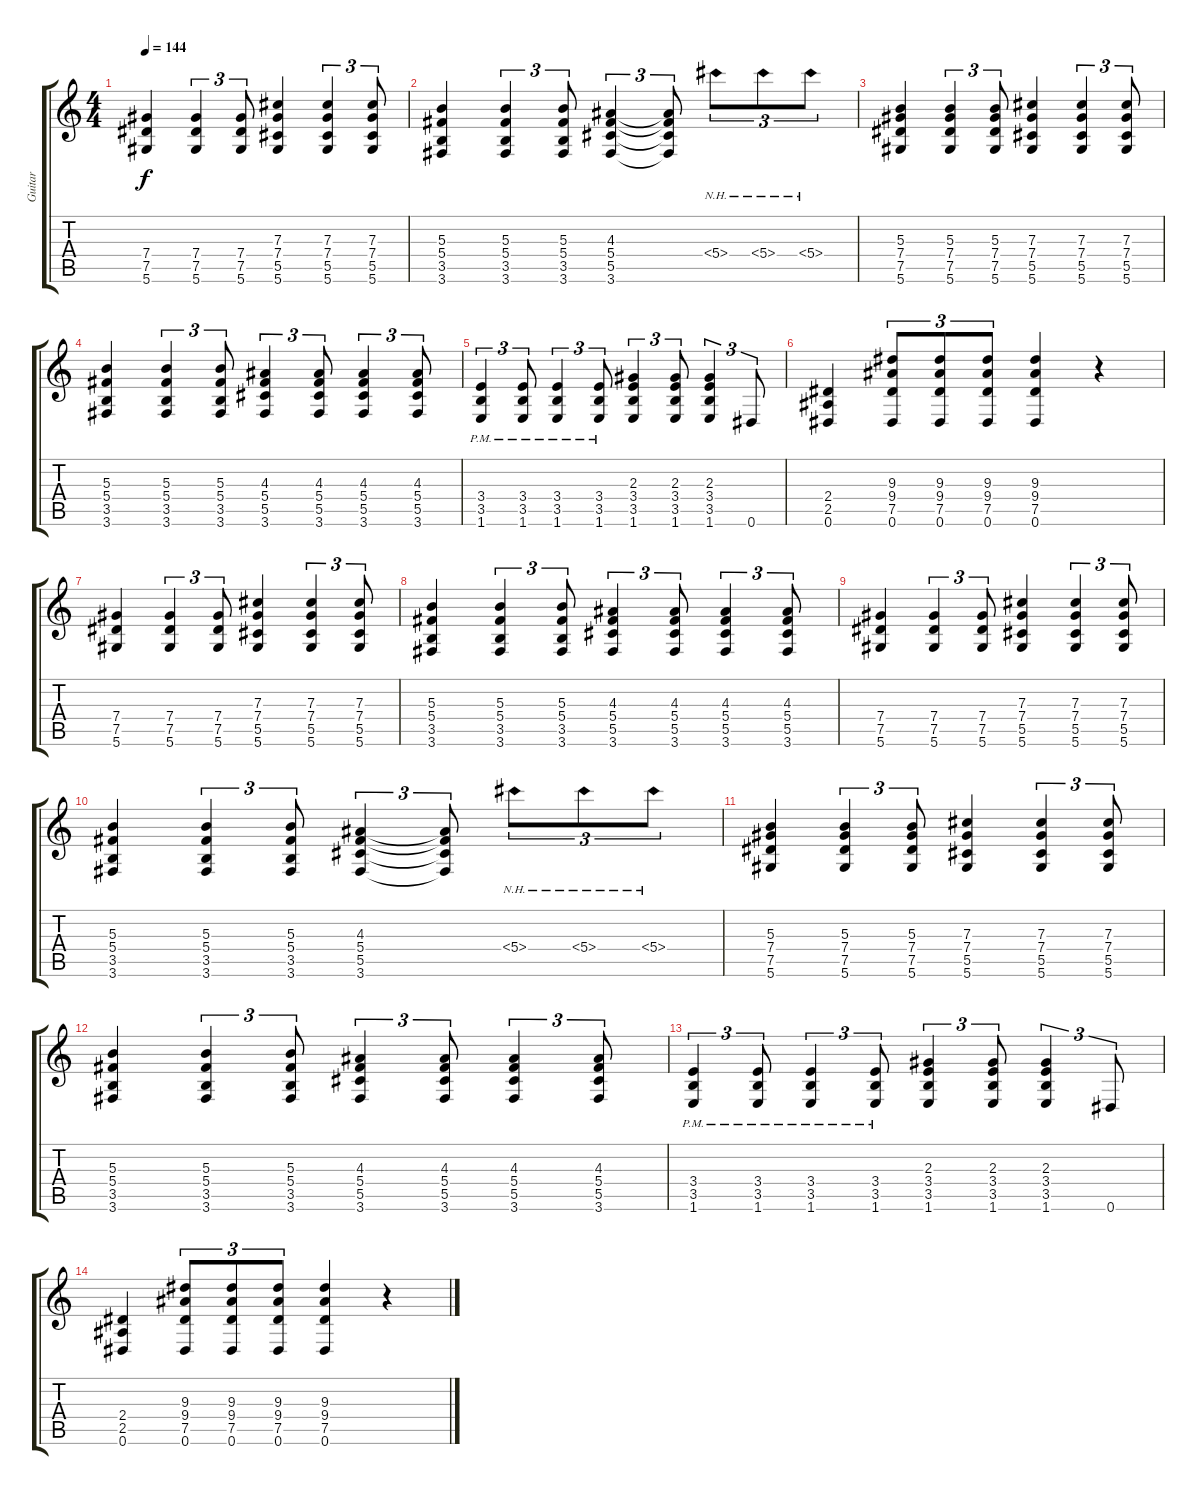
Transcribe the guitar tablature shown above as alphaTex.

\track ("Guitar" "Guitar") {instrument distortionguitar}
\staff {score tabs}
\tuning (Eb4 Bb3 Gb3 Db3 Ab2 Eb2) {hide}
\ts (4 4)
\tempo 144
\clef g2
\ks c
(7.4 7.5 5.6).4{dy f} (7.4 7.5 5.6).4{tu (3 2)} (7.4 7.5 5.6).8{tu (3 2)} (7.3 7.4 5.5 5.6).4 (7.3 7.4 5.5 5.6).4{tu (3 2)} (7.3 7.4 5.5 5.6).8{tu (3 2)} |
(5.3 5.4 3.5 3.6).4 (5.3 5.4 3.5 3.6).4{tu (3 2)} (5.3 5.4 3.5 3.6).8{tu (3 2)} (4.3 5.4 5.5 3.6).4{tu (3 2)} (4.3{t} 5.4{t} 5.5{t} 3.6{t}).8{tu (3 2)} 5.4{nh}.8{tu (3 2)} 5.4{nh}.8{tu (3 2)} 5.4{nh}.8{tu (3 2)} |
(5.3 7.4 7.5 5.6).4 (5.3 7.4 7.5 5.6).4{tu (3 2)} (5.3 7.4 7.5 5.6).8{tu (3 2)} (7.3 7.4 5.5 5.6).4 (7.3 7.4 5.5 5.6).4{tu (3 2)} (7.3 7.4 5.5 5.6).8{tu (3 2)} |
(5.3 5.4 3.5 3.6).4 (5.3 5.4 3.5 3.6).4{tu (3 2)} (5.3 5.4 3.5 3.6).8{tu (3 2)} (4.3 5.4 5.5 3.6).4{tu (3 2)} (4.3 5.4 5.5 3.6).8{tu (3 2)} (4.3 5.4 5.5 3.6).4{tu (3 2)} (4.3 5.4 5.5 3.6).8{tu (3 2)} |
(3.4{pm} 3.5{pm} 1.6{pm}).4{tu (3 2)} (3.4{pm} 3.5{pm} 1.6{pm}).8{tu (3 2)} (3.4{pm} 3.5{pm} 1.6{pm}).4{tu (3 2)} (3.4{pm} 3.5{pm} 1.6{pm}).8{tu (3 2)} (2.3 3.4 3.5 1.6).4{tu (3 2)} (2.3 3.4 3.5 1.6).8{tu (3 2)} (2.3 3.4 3.5 1.6).4{tu (3 2)} 0.6.8{tu (3 2)} |
(2.4 2.5 0.6).4 (9.3 9.4 7.5 0.6).8{tu (3 2)} (9.3 9.4 7.5 0.6).8{tu (3 2)} (9.3 9.4 7.5 0.6).8{tu (3 2)} (9.3 9.4 7.5 0.6).4 r.4 |
(7.4 7.5 5.6).4 (7.4 7.5 5.6).4{tu (3 2)} (7.4 7.5 5.6).8{tu (3 2)} (7.3 7.4 5.5 5.6).4 (7.3 7.4 5.5 5.6).4{tu (3 2)} (7.3 7.4 5.5 5.6).8{tu (3 2)} |
(5.3 5.4 3.5 3.6).4 (5.3 5.4 3.5 3.6).4{tu (3 2)} (5.3 5.4 3.5 3.6).8{tu (3 2)} (4.3 5.4 5.5 3.6).4{tu (3 2)} (4.3 5.4 5.5 3.6).8{tu (3 2)} (4.3 5.4 5.5 3.6).4{tu (3 2)} (4.3 5.4 5.5 3.6).8{tu (3 2)} |
(7.4 7.5 5.6).4 (7.4 7.5 5.6).4{tu (3 2)} (7.4 7.5 5.6).8{tu (3 2)} (7.3 7.4 5.5 5.6).4 (7.3 7.4 5.5 5.6).4{tu (3 2)} (7.3 7.4 5.5 5.6).8{tu (3 2)} |
(5.3 5.4 3.5 3.6).4 (5.3 5.4 3.5 3.6).4{tu (3 2)} (5.3 5.4 3.5 3.6).8{tu (3 2)} (4.3 5.4 5.5 3.6).4{tu (3 2)} (4.3{t} 5.4{t} 5.5{t} 3.6{t}).8{tu (3 2)} 5.4{nh}.8{tu (3 2)} 5.4{nh}.8{tu (3 2)} 5.4{nh}.8{tu (3 2)} |
(5.3 7.4 7.5 5.6).4 (5.3 7.4 7.5 5.6).4{tu (3 2)} (5.3 7.4 7.5 5.6).8{tu (3 2)} (7.3 7.4 5.5 5.6).4 (7.3 7.4 5.5 5.6).4{tu (3 2)} (7.3 7.4 5.5 5.6).8{tu (3 2)} |
(5.3 5.4 3.5 3.6).4 (5.3 5.4 3.5 3.6).4{tu (3 2)} (5.3 5.4 3.5 3.6).8{tu (3 2)} (4.3 5.4 5.5 3.6).4{tu (3 2)} (4.3 5.4 5.5 3.6).8{tu (3 2)} (4.3 5.4 5.5 3.6).4{tu (3 2)} (4.3 5.4 5.5 3.6).8{tu (3 2)} |
(3.4{pm} 3.5{pm} 1.6{pm}).4{tu (3 2)} (3.4{pm} 3.5{pm} 1.6{pm}).8{tu (3 2)} (3.4{pm} 3.5{pm} 1.6{pm}).4{tu (3 2)} (3.4{pm} 3.5{pm} 1.6{pm}).8{tu (3 2)} (2.3 3.4 3.5 1.6).4{tu (3 2)} (2.3 3.4 3.5 1.6).8{tu (3 2)} (2.3 3.4 3.5 1.6).4{tu (3 2)} 0.6.8{tu (3 2)} |
(2.4 2.5 0.6).4 (9.3 9.4 7.5 0.6).8{tu (3 2)} (9.3 9.4 7.5 0.6).8{tu (3 2)} (9.3 9.4 7.5 0.6).8{tu (3 2)} (9.3 9.4 7.5 0.6).4 r.4
